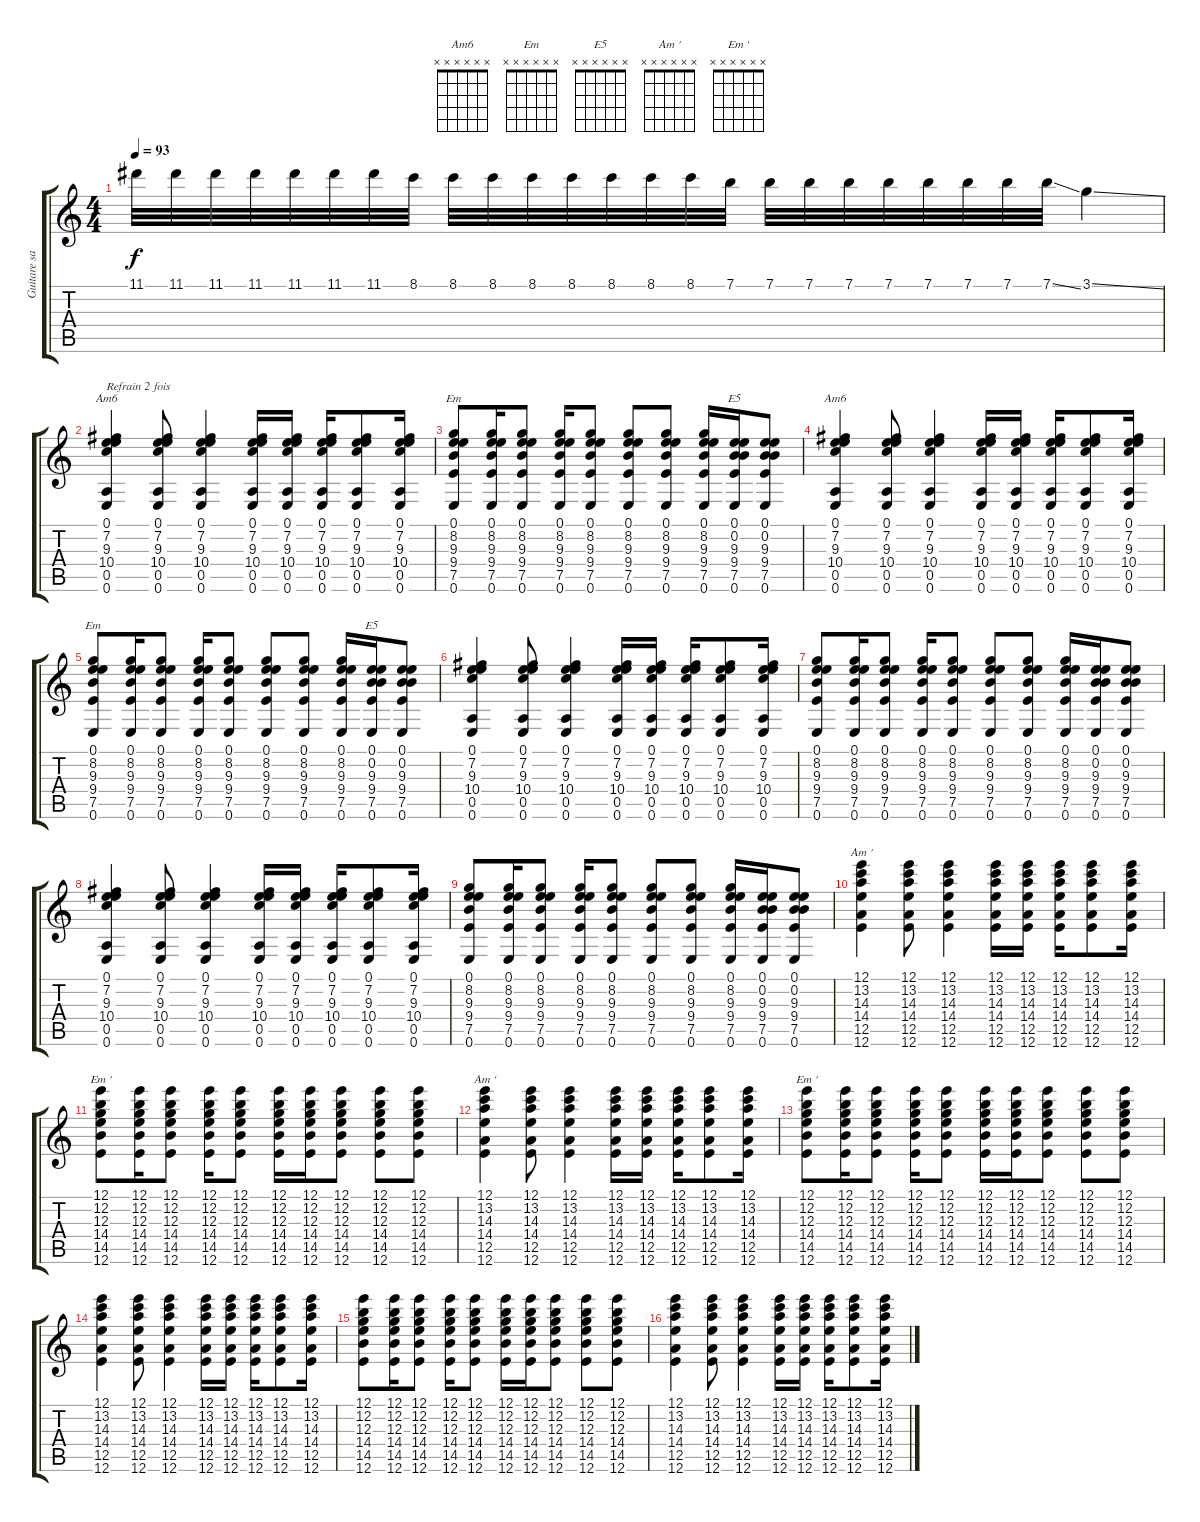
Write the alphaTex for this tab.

\track ("Guitare saturée" "Guitare sa") {instrument distortionguitar}
\staff {score tabs}
\tuning (E4 B3 G3 D3 A2 E2) {hide}
\chord ("Am6" 0 7 9 10 0 0) {firstfret 7}
\chord ("Em" 0 8 9 9 7 0) {firstfret 7}
\chord ("E5" 0 0 9 9 7 0) {firstfret 7}
\chord ("Am6" x x x x x x) {firstfret 0}
\chord ("Em" x x x x x x) {firstfret 0}
\chord ("E5" x x x x x x) {firstfret 0}
\chord ("Am '" 12 13 14 14 12 12) {firstfret 12}
\chord ("Em '" 12 12 12 14 14 12) {firstfret 12}
\chord ("Am '" x x x x x x) {firstfret 0}
\chord ("Em '" x x x x x x) {firstfret 0}
\ts (4 4)
\tempo 93
\clef g2
\ks c
11.1.32{dy f} 11.1.32 11.1.32 11.1.32 11.1.32 11.1.32 11.1.32 8.1.32 8.1.32 8.1.32 8.1.32 8.1.32 8.1.32 8.1.32 8.1.32 7.1.32 7.1.32 7.1.32 7.1.32 7.1.32 7.1.32 7.1.32 7.1.32 7.1{ss}.32 3.1{ss}.4 |
(0.1 7.2 9.3 10.4 0.5 0.6).4{ch "Am6" txt "Refrain 2 fois" volume 5} (0.1 7.2 9.3 10.4 0.5 0.6).8 (0.1 7.2 9.3 10.4 0.5 0.6).4 (0.1 7.2 9.3 10.4 0.5 0.6).16 (0.1 7.2 9.3 10.4 0.5 0.6).16 (0.1 7.2 9.3 10.4 0.5 0.6).16 (0.1 7.2 9.3 10.4 0.5 0.6).8 (0.1 7.2 9.3 10.4 0.5 0.6).16 |
(0.1 8.2 9.3 9.4 7.5 0.6).8{ch "Em"} (0.1 8.2 9.3 9.4 7.5 0.6).16 (0.1 8.2 9.3 9.4 7.5 0.6).8 (0.1 8.2 9.3 9.4 7.5 0.6).16 (0.1 8.2 9.3 9.4 7.5 0.6).8 (0.1 8.2 9.3 9.4 7.5 0.6).8 (0.1 8.2 9.3 9.4 7.5 0.6).8 (0.1 8.2 9.3 9.4 7.5 0.6).16 (0.1 0.2 9.3 9.4 7.5 0.6).16{ch "E5"} (0.1 0.2 9.3 9.4 7.5 0.6).8 |
(0.1 7.2 9.3 10.4 0.5 0.6).4{ch "Am6"} (0.1 7.2 9.3 10.4 0.5 0.6).8 (0.1 7.2 9.3 10.4 0.5 0.6).4 (0.1 7.2 9.3 10.4 0.5 0.6).16 (0.1 7.2 9.3 10.4 0.5 0.6).16 (0.1 7.2 9.3 10.4 0.5 0.6).16 (0.1 7.2 9.3 10.4 0.5 0.6).8 (0.1 7.2 9.3 10.4 0.5 0.6).16 |
(0.1 8.2 9.3 9.4 7.5 0.6).8{ch "Em"} (0.1 8.2 9.3 9.4 7.5 0.6).16 (0.1 8.2 9.3 9.4 7.5 0.6).8 (0.1 8.2 9.3 9.4 7.5 0.6).16 (0.1 8.2 9.3 9.4 7.5 0.6).8 (0.1 8.2 9.3 9.4 7.5 0.6).8 (0.1 8.2 9.3 9.4 7.5 0.6).8 (0.1 8.2 9.3 9.4 7.5 0.6).16 (0.1 0.2 9.3 9.4 7.5 0.6).16{ch "E5"} (0.1 0.2 9.3 9.4 7.5 0.6).8 |
(0.1 7.2 9.3 10.4 0.5 0.6).4 (0.1 7.2 9.3 10.4 0.5 0.6).8 (0.1 7.2 9.3 10.4 0.5 0.6).4 (0.1 7.2 9.3 10.4 0.5 0.6).16 (0.1 7.2 9.3 10.4 0.5 0.6).16 (0.1 7.2 9.3 10.4 0.5 0.6).16 (0.1 7.2 9.3 10.4 0.5 0.6).8 (0.1 7.2 9.3 10.4 0.5 0.6).16 |
(0.1 8.2 9.3 9.4 7.5 0.6).8 (0.1 8.2 9.3 9.4 7.5 0.6).16 (0.1 8.2 9.3 9.4 7.5 0.6).8 (0.1 8.2 9.3 9.4 7.5 0.6).16 (0.1 8.2 9.3 9.4 7.5 0.6).8 (0.1 8.2 9.3 9.4 7.5 0.6).8 (0.1 8.2 9.3 9.4 7.5 0.6).8 (0.1 8.2 9.3 9.4 7.5 0.6).16 (0.1 0.2 9.3 9.4 7.5 0.6).16 (0.1 0.2 9.3 9.4 7.5 0.6).8 |
(0.1 7.2 9.3 10.4 0.5 0.6).4 (0.1 7.2 9.3 10.4 0.5 0.6).8 (0.1 7.2 9.3 10.4 0.5 0.6).4 (0.1 7.2 9.3 10.4 0.5 0.6).16 (0.1 7.2 9.3 10.4 0.5 0.6).16 (0.1 7.2 9.3 10.4 0.5 0.6).16 (0.1 7.2 9.3 10.4 0.5 0.6).8 (0.1 7.2 9.3 10.4 0.5 0.6).16 |
(0.1 8.2 9.3 9.4 7.5 0.6).8 (0.1 8.2 9.3 9.4 7.5 0.6).16 (0.1 8.2 9.3 9.4 7.5 0.6).8 (0.1 8.2 9.3 9.4 7.5 0.6).16 (0.1 8.2 9.3 9.4 7.5 0.6).8 (0.1 8.2 9.3 9.4 7.5 0.6).8 (0.1 8.2 9.3 9.4 7.5 0.6).8 (0.1 8.2 9.3 9.4 7.5 0.6).16 (0.1 0.2 9.3 9.4 7.5 0.6).16 (0.1 0.2 9.3 9.4 7.5 0.6).8 |
(12.1 13.2 14.3 14.4 12.5 12.6).4{ch "Am '"} (12.1 13.2 14.3 14.4 12.5 12.6).8 (12.1 13.2 14.3 14.4 12.5 12.6).4 (12.1 13.2 14.3 14.4 12.5 12.6).16 (12.1 13.2 14.3 14.4 12.5 12.6).16 (12.1 13.2 14.3 14.4 12.5 12.6).16 (12.1 13.2 14.3 14.4 12.5 12.6).8 (12.1 13.2 14.3 14.4 12.5 12.6).16 |
(12.1 12.2 12.3 14.4 14.5 12.6).8{ch "Em '"} (12.1 12.2 12.3 14.4 14.5 12.6).16 (12.1 12.2 12.3 14.4 14.5 12.6).8 (12.1 12.2 12.3 14.4 14.5 12.6).16 (12.1 12.2 12.3 14.4 14.5 12.6).8 (12.1 12.2 12.3 14.4 14.5 12.6).16 (12.1 12.2 12.3 14.4 14.5 12.6).16 (12.1 12.2 12.3 14.4 14.5 12.6).8 (12.1 12.2 12.3 14.4 14.5 12.6).8 (12.1 12.2 12.3 14.4 14.5 12.6).8 |
(12.1 13.2 14.3 14.4 12.5 12.6).4{ch "Am '"} (12.1 13.2 14.3 14.4 12.5 12.6).8 (12.1 13.2 14.3 14.4 12.5 12.6).4 (12.1 13.2 14.3 14.4 12.5 12.6).16 (12.1 13.2 14.3 14.4 12.5 12.6).16 (12.1 13.2 14.3 14.4 12.5 12.6).16 (12.1 13.2 14.3 14.4 12.5 12.6).8 (12.1 13.2 14.3 14.4 12.5 12.6).16 |
(12.1 12.2 12.3 14.4 14.5 12.6).8{ch "Em '"} (12.1 12.2 12.3 14.4 14.5 12.6).16 (12.1 12.2 12.3 14.4 14.5 12.6).8 (12.1 12.2 12.3 14.4 14.5 12.6).16 (12.1 12.2 12.3 14.4 14.5 12.6).8 (12.1 12.2 12.3 14.4 14.5 12.6).16 (12.1 12.2 12.3 14.4 14.5 12.6).16 (12.1 12.2 12.3 14.4 14.5 12.6).8 (12.1 12.2 12.3 14.4 14.5 12.6).8 (12.1 12.2 12.3 14.4 14.5 12.6).8 |
(12.1 13.2 14.3 14.4 12.5 12.6).4 (12.1 13.2 14.3 14.4 12.5 12.6).8 (12.1 13.2 14.3 14.4 12.5 12.6).4 (12.1 13.2 14.3 14.4 12.5 12.6).16 (12.1 13.2 14.3 14.4 12.5 12.6).16 (12.1 13.2 14.3 14.4 12.5 12.6).16 (12.1 13.2 14.3 14.4 12.5 12.6).8 (12.1 13.2 14.3 14.4 12.5 12.6).16 |
(12.1 12.2 12.3 14.4 14.5 12.6).8 (12.1 12.2 12.3 14.4 14.5 12.6).16 (12.1 12.2 12.3 14.4 14.5 12.6).8 (12.1 12.2 12.3 14.4 14.5 12.6).16 (12.1 12.2 12.3 14.4 14.5 12.6).8 (12.1 12.2 12.3 14.4 14.5 12.6).16 (12.1 12.2 12.3 14.4 14.5 12.6).16 (12.1 12.2 12.3 14.4 14.5 12.6).8 (12.1 12.2 12.3 14.4 14.5 12.6).8 (12.1 12.2 12.3 14.4 14.5 12.6).8 |
(12.1 13.2 14.3 14.4 12.5 12.6).4 (12.1 13.2 14.3 14.4 12.5 12.6).8 (12.1 13.2 14.3 14.4 12.5 12.6).4 (12.1 13.2 14.3 14.4 12.5 12.6).16 (12.1 13.2 14.3 14.4 12.5 12.6).16 (12.1 13.2 14.3 14.4 12.5 12.6).16 (12.1 13.2 14.3 14.4 12.5 12.6).8 (12.1 13.2 14.3 14.4 12.5 12.6).16
